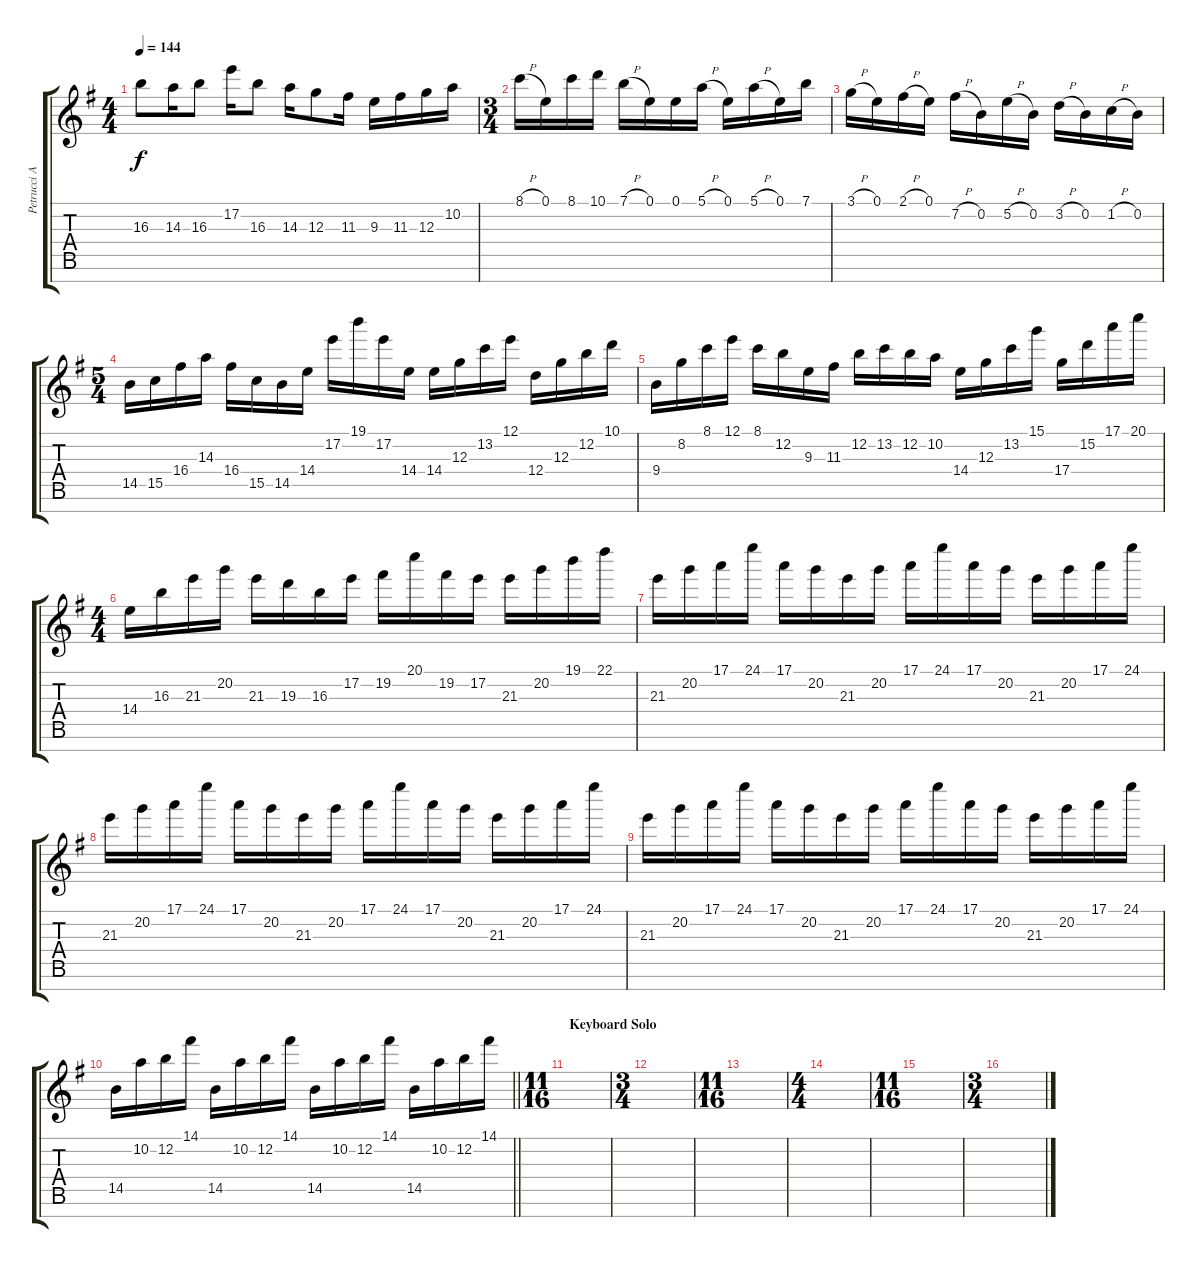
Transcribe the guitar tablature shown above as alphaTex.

\track ("Petrucci Aux" "Petrucci A") {instrument distortionguitar}
\staff {score tabs}
\tuning (E4 B3 G3 D3 A2 E2 B1) {hide}
\ts (4 4)
\tempo 144
\clef g2
\ks eminor
16.3.8{dy f} 14.3.16 16.3.8 17.2.16 16.3.8 14.3.16 12.3.8 11.3.16 9.3.16 11.3.16 12.3.16 10.2.16 |
\ts (3 4)
8.1{h}.16 0.1.16 8.1.16 10.1.16 7.1{h}.16 0.1.16 0.1.16 5.1{h}.16 0.1.16 5.1{h}.16 0.1.16 7.1.16 |
3.1{h}.16 0.1.16 2.1{h}.16 0.1.16 7.2{h}.16 0.2.16 5.2{h}.16 0.2.16 3.2{h}.16 0.2.16 1.2{h}.16 0.2.16 |
\ts (5 4)
14.5.16 15.5.16 16.4.16 14.3.16 16.4.16 15.5.16 14.5.16 14.4.16 17.2.16 19.1.16 17.2.16 14.4.16 14.4.16 12.3.16 13.2.16 12.1.16 12.4.16 12.3.16 12.2.16 10.1.16 |
9.4.16 8.2.16 8.1.16 12.1.16 8.1.16 12.2.16 9.3.16 11.3.16 12.2.16 13.2.16 12.2.16 10.2.16 14.4.16 12.3.16 13.2.16 15.1.16 17.4.16 15.2.16 17.1.16 20.1.16 |
\ts (4 4)
14.4.16 16.3.16 21.3.16 20.2.16 21.3.16 19.3.16 16.3.16 17.2.16 19.2.16 20.1.16 19.2.16 17.2.16 21.3.16 20.2.16 19.1.16 22.1.16 |
21.3.16 20.2.16 17.1.16 24.1.16 17.1.16 20.2.16 21.3.16 20.2.16 17.1.16 24.1.16 17.1.16 20.2.16 21.3.16 20.2.16 17.1.16 24.1.16 |
21.3.16 20.2.16 17.1.16 24.1.16 17.1.16 20.2.16 21.3.16 20.2.16 17.1.16 24.1.16 17.1.16 20.2.16 21.3.16 20.2.16 17.1.16 24.1.16 |
21.3.16 20.2.16 17.1.16 24.1.16 17.1.16 20.2.16 21.3.16 20.2.16 17.1.16 24.1.16 17.1.16 20.2.16 21.3.16 20.2.16 17.1.16 24.1.16 |
\barLineRight lightlight
14.5.16 10.2.16 12.2.16 14.1.16 14.5.16 10.2.16 12.2.16 14.1.16 14.5.16 10.2.16 12.2.16 14.1.16 14.5.16 10.2.16 12.2.16 14.1.16 |
\ts (11 16)
\section ("" "Keyboard Solo")
|
\ts (3 4)
|
\ts (11 16)
|
\ts (4 4)
|
\ts (11 16)
|
\ts (3 4)
